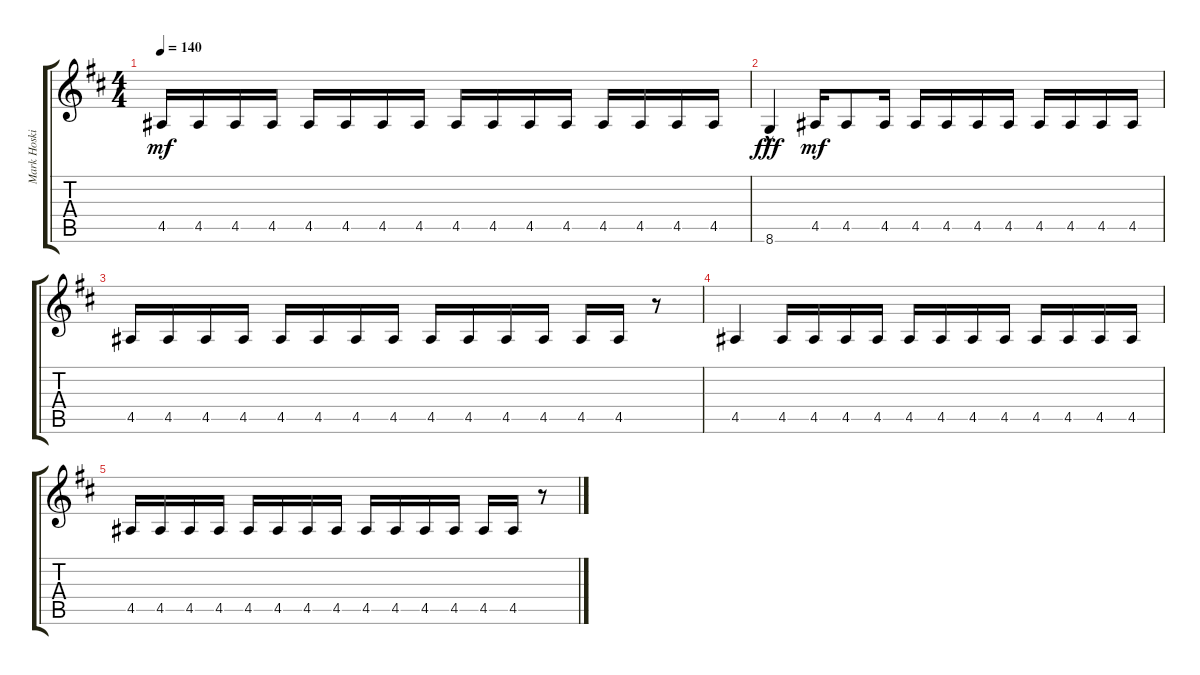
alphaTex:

\track ("Mark Hosking (tabbed Alt.)" "Mark Hoski") {instrument overdrivenguitar}
\staff {score tabs}
\tuning (E4 B3 Gb3 B2 Gb2 B1) {hide}
\ts (4 4)
\tempo 140
\clef g2
\ks bminor
4.5.16{dy mf} 4.5.16 4.5.16 4.5.16 4.5.16 4.5.16 4.5.16 4.5.16 4.5.16 4.5.16 4.5.16 4.5.16 4.5.16 4.5.16 4.5.16 4.5.16 |
8.6{hac}.4{dy fff} 4.5.16{dy mf} 4.5.8 4.5.16 4.5.16 4.5.16 4.5.16 4.5.16 4.5.16 4.5.16 4.5.16 4.5.16 |
4.5.16 4.5.16 4.5.16 4.5.16 4.5.16 4.5.16 4.5.16 4.5.16 4.5.16 4.5.16 4.5.16 4.5.16 4.5.16 4.5.16 r.8 |
4.5.4 4.5.16 4.5.16 4.5.16 4.5.16 4.5.16 4.5.16 4.5.16 4.5.16 4.5.16 4.5.16 4.5.16 4.5.16 |
4.5.16 4.5.16 4.5.16 4.5.16 4.5.16 4.5.16 4.5.16 4.5.16 4.5.16 4.5.16 4.5.16 4.5.16 4.5.16 4.5.16 r.8
